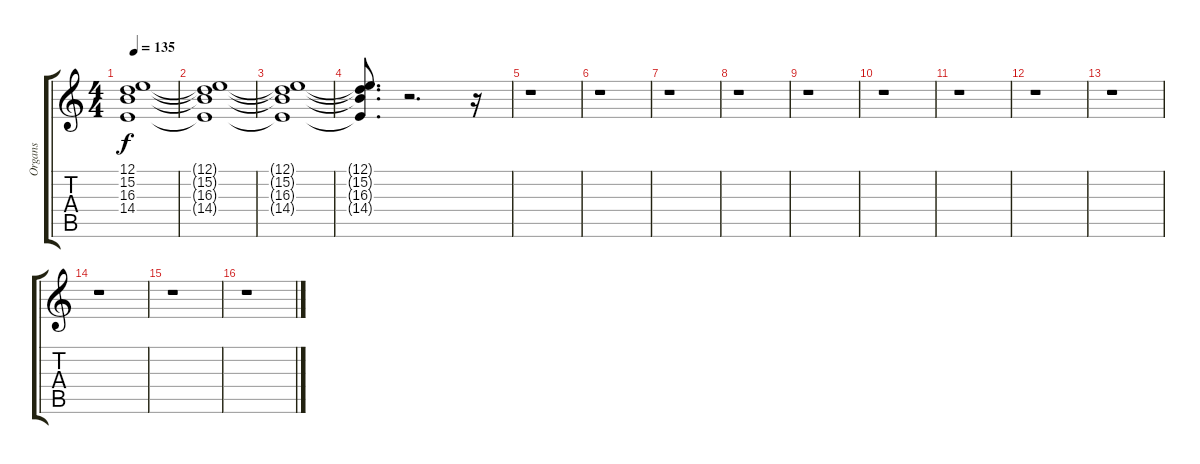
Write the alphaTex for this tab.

\track ("Organs" "Organs") {instrument percussiveorgan}
\staff {score tabs}
\tuning (E4 B3 G3 D3 A2 E2) {hide}
\ts (4 4)
\tempo 135
\clef g2
\ks c
(12.1{t} 15.2{t} 16.3{t} 14.4{t}).1{dy f} |
(12.1{t} 15.2{t} 16.3{t} 14.4{t}).1 |
(12.1{t} 15.2{t} 16.3{t} 14.4{t}).1 |
(12.1{t} 15.2{t} 16.3{t} 14.4{t}).8{d} r.2{d} r.16 |
r.1 |
r.1 |
r.1 |
r.1 |
r.1 |
r.1 |
r.1 |
r.1 |
r.1 |
r.1 |
r.1 |
r.1
